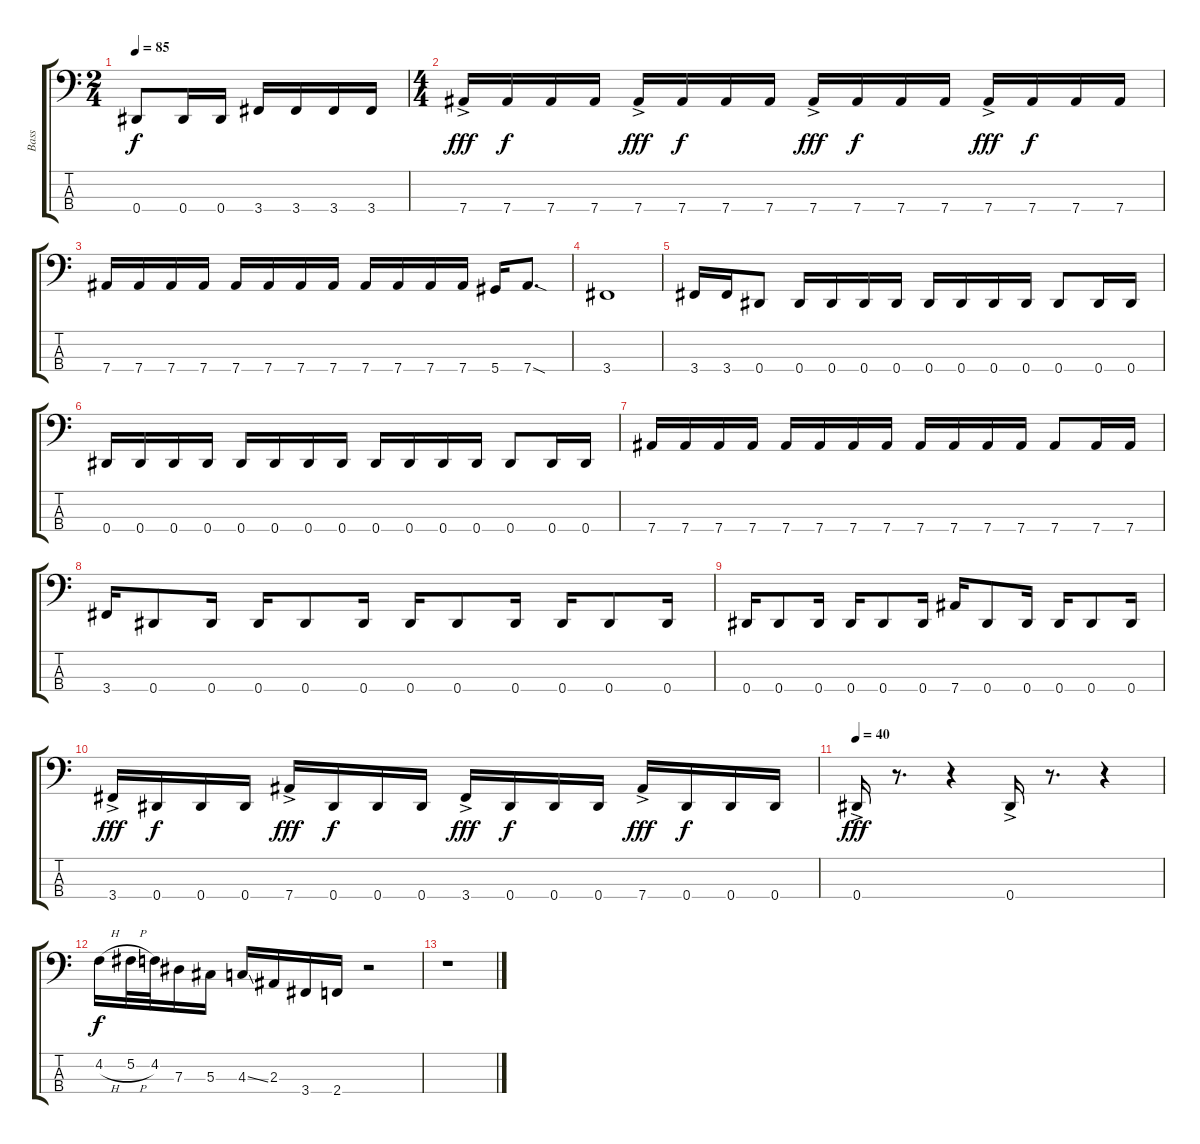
\track ("Bass" "Bass") {instrument electricbasspick}
\staff {score tabs}
\tuning (Gb2 Db2 Ab1 Eb1) {hide}
\ts (2 4)
\tempo 85
\clef f4
\ks c
0.4.8{dy f} 0.4.16 0.4.16 3.4.16 3.4.16 3.4.16 3.4.16 |
\ts (4 4)
7.4{ac}.16{dy fff} 7.4.16{dy f} 7.4.16 7.4.16 7.4{ac}.16{dy fff} 7.4.16{dy f} 7.4.16 7.4.16 7.4{ac}.16{dy fff} 7.4.16{dy f} 7.4.16 7.4.16 7.4{ac}.16{dy fff} 7.4.16{dy f} 7.4.16 7.4.16 |
7.4.16 7.4.16 7.4.16 7.4.16 7.4.16 7.4.16 7.4.16 7.4.16 7.4.16 7.4.16 7.4.16 7.4.16 5.4.16 7.4{sod}.8{d} |
3.4.1 |
3.4.16 3.4.16 0.4.8 0.4.16 0.4.16 0.4.16 0.4.16 0.4.16 0.4.16 0.4.16 0.4.16 0.4.8 0.4.16 0.4.16 |
0.4.16 0.4.16 0.4.16 0.4.16 0.4.16 0.4.16 0.4.16 0.4.16 0.4.16 0.4.16 0.4.16 0.4.16 0.4.8 0.4.16 0.4.16 |
7.4.16 7.4.16 7.4.16 7.4.16 7.4.16 7.4.16 7.4.16 7.4.16 7.4.16 7.4.16 7.4.16 7.4.16 7.4.8 7.4.16 7.4.16 |
3.4.16 0.4.8 0.4.16 0.4.16 0.4.8 0.4.16 0.4.16 0.4.8 0.4.16 0.4.16 0.4.8 0.4.16 |
0.4.16 0.4.8 0.4.16 0.4.16 0.4.8 0.4.16 7.4.16 0.4.8 0.4.16 0.4.16 0.4.8 0.4.16 |
3.4{ac}.16{dy fff} 0.4.16{dy f} 0.4.16 0.4.16 7.4{ac}.16{dy fff} 0.4.16{dy f} 0.4.16 0.4.16 3.4{ac}.16{dy fff} 0.4.16{dy f} 0.4.16 0.4.16 7.4{ac}.16{dy fff} 0.4.16{dy f} 0.4.16 0.4.16 |
\tempo 40
0.4{ac}.16{dy fff} r.8{d} r.4 0.4{ac}.16 r.8{d} r.4 |
4.2{h}.16{dy f} 5.2{h}.32 4.2.32 7.3.16 5.3.16 4.3{ss}.16 2.3.16 3.4.16 2.4.16 r.2 |
r.1
